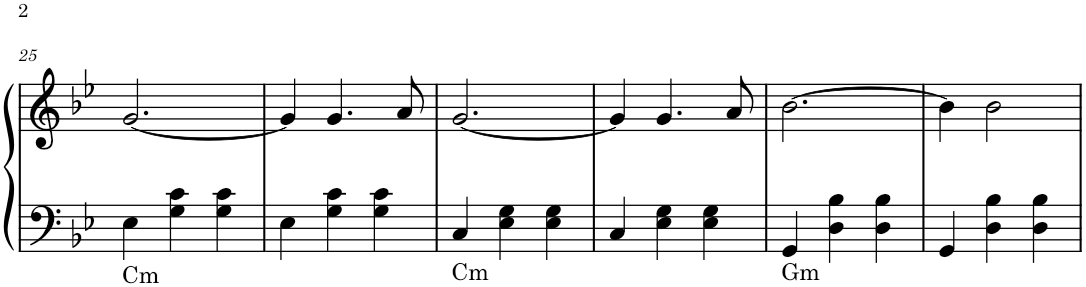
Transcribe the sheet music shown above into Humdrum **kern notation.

**kern	**kern
*part1	*part1
*staff2	*staff1
*I"Piano	*
*I'Pno.	*
!!LO:PB:g=z
*clefF4	*clefG2
*k[b-e-]	*k[b-e-]
*M3/4	*M3/4
=25	=25
!LO:TX:b:t=Cm	!
4E-\	[2.g/
4G\ 4c\	.
4G\ 4c\	.
=26	=26
4E-\	4g/]
4G\ 4c\	4.g/
4G\ 4c\	.
.	8a/
=27	=27
!LO:TX:b:t=Cm	!
4C/	[2.g/
4E-\ 4G\	.
4E-\ 4G\	.
=28	=28
4C/	4g/]
4E-\ 4G\	4.g/
4E-\ 4G\	.
.	8a/
=29	=29
!LO:TX:b:t=Gm	!
4GG/	[2.b-\
4D\ 4B-\	.
4D\ 4B-\	.
=30	=30
4GG/	4b-\]
4D\ 4B-\	2b-\
4D\ 4B-\	.
=	=
*-	*-
